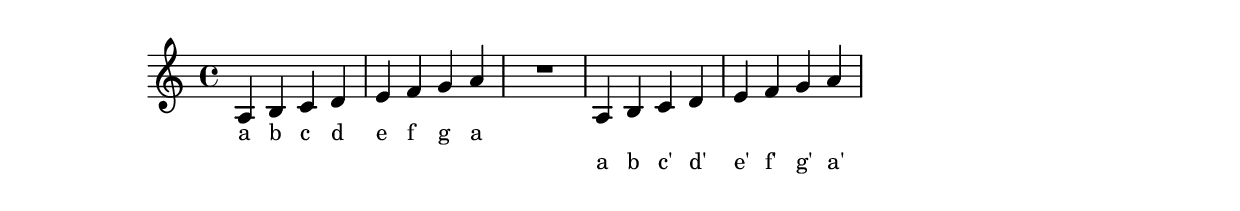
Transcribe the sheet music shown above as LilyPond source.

%% DO NOT EDIT this file manually; it is automatically
%% generated from LSR http://lsr.dsi.unimi.it
%% Make any changes in LSR itself, or in Documentation/snippets/new/ ,
%% and then run scripts/auxiliar/makelsr.py
%%
%% This file is in the public domain.
\version "2.14.0"

\header {
  lsrtags = "tweaks-and-overrides"

%% Translation of GIT committish: 2d548a99cb9dba80f2ff035582009477cd37eceb
  texidoces = "
Se puede usar el contexto @code{NoteNames} para imprimir el valor
textual de las notas.  La propiedad @code{printOctaveNames} activa o
desactiva la representación de la octava de las notas.

"
  doctitlees = "Impresión de los nombres de las notas con o sin indicación de la octava"



  texidoc = "
The @code{NoteNames} context can be used to print the text value of
notes.  The @code{printOctaveNames} property turns on or off the
representation of the octave of the note.

"
  doctitle = "Printing note names with and without an octave marker"
} % begin verbatim

scale = \relative c' {
  a4 b c d
  e4 f g a
}

\new Staff {
  <<
    \scale
    \context NoteNames {
      \set printOctaveNames = ##f
      \scale
    }
  >>
  R1
  <<
    \scale
    \context NoteNames {
      \set printOctaveNames = ##t
      \scale
    }
  >>
}

